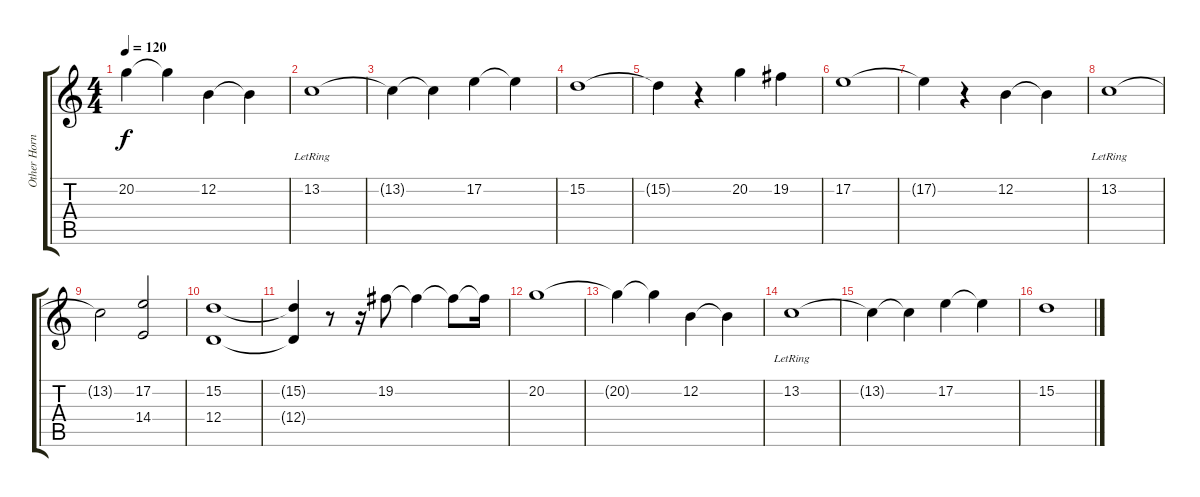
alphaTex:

\track ("Other Horns" "Other Horn") {instrument oboe}
\staff {score tabs}
\tuning (E4 B3 G3 D3 A2 E2) {hide}
\ts (4 4)
\tempo 120
\clef g2
\ks c
20.2{t}.4{dy f} 20.2{t}.4 12.2.4 12.2{t}.4 |
13.2{lr}.1 |
13.2{t}.4 13.2{t}.4 17.2.4 17.2{t}.4 |
15.2.1 |
15.2{t}.4 r.4 20.2.4 19.2.4 |
17.2.1 |
17.2{t}.4 r.4 12.2.4 12.2{t}.4 |
13.2{lr}.1 |
13.2{t}.2 (17.2 14.4).2 |
(15.2 12.4).1 |
(15.2{t} 12.4{t}).4 r.8 r.16 19.2.8 19.2{t}.4 19.2{t}.8 19.2{t}.16 |
20.2.1 |
20.2{t}.4 20.2{t}.4 12.2.4 12.2{t}.4 |
13.2{lr}.1 |
13.2{t}.4 13.2{t}.4 17.2.4 17.2{t}.4 |
15.2.1
